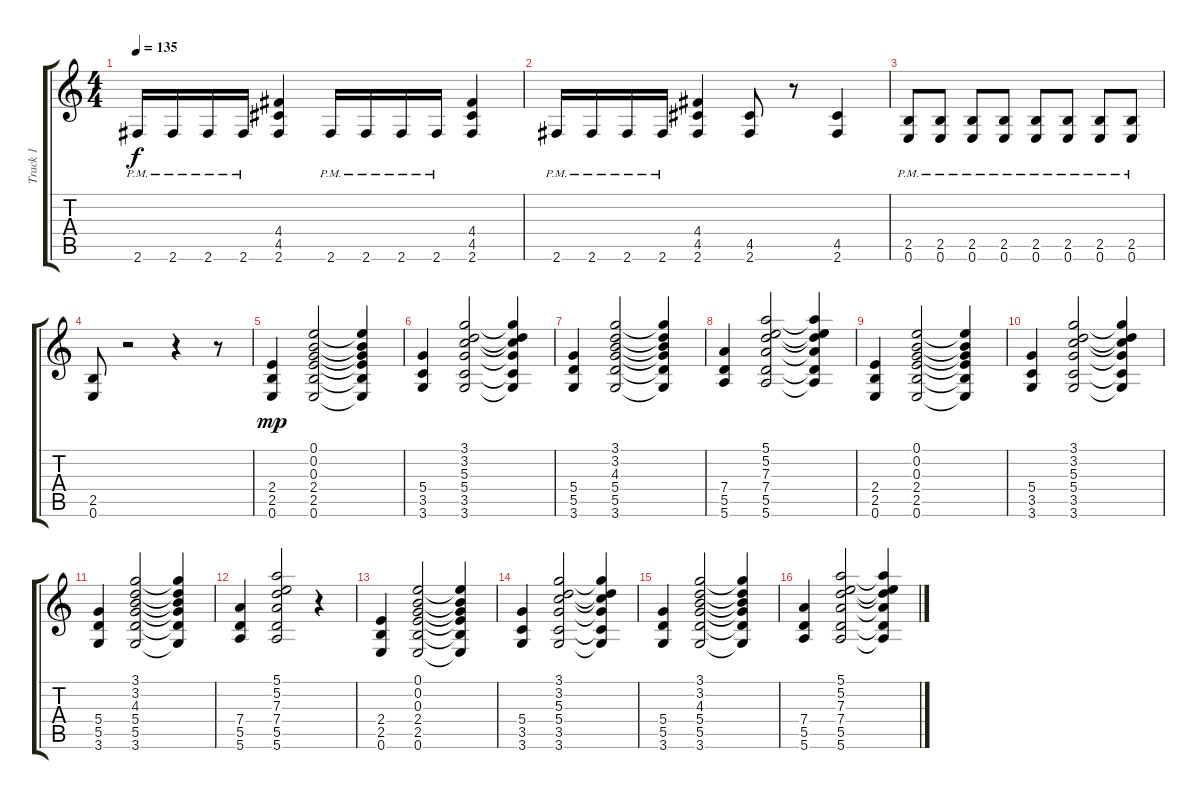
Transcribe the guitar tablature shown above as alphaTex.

\track ("Track 1" "Track 1") {instrument distortionguitar}
\staff {score tabs}
\tuning (E4 B3 G3 D3 A2 E2) {hide}
\ts (4 4)
\tempo 135
\clef g2
\ks c
2.6{pm}.16{dy f} 2.6{pm}.16 2.6{pm}.16 2.6{pm}.16 (4.4 4.5 2.6).4 2.6{pm}.16 2.6{pm}.16 2.6{pm}.16 2.6{pm}.16 (4.4 4.5 2.6).4 |
2.6{pm}.16 2.6{pm}.16 2.6{pm}.16 2.6{pm}.16 (4.4 4.5 2.6).4 (4.5 2.6).8 r.8 (4.5 2.6).4 |
(2.5{pm} 0.6{pm}).8 (2.5{pm} 0.6{pm}).8 (2.5{pm} 0.6{pm}).8 (2.5{pm} 0.6{pm}).8 (2.5{pm} 0.6{pm}).8 (2.5{pm} 0.6{pm}).8 (2.5{pm} 0.6{pm}).8 (2.5{pm} 0.6{pm}).8 |
(2.5 0.6).8 r.2 r.4 r.8 |
(2.4 2.5 0.6).4{dy mp} (0.1 0.2 0.3 2.4 2.5 0.6).2 (0.1{t} 0.2{t} 0.3{t} 2.4{t} 2.5{t} 0.6{t}).4 |
(5.4 3.5 3.6).4 (3.1 3.2 5.3 5.4 3.5 3.6).2 (3.1{t} 3.2{t} 5.3{t} 5.4{t} 3.5{t} 3.6{t}).4 |
(5.4 5.5 3.6).4 (3.1 3.2 4.3 5.4 5.5 3.6).2 (3.1{t} 3.2{t} 4.3{t} 5.4{t} 5.5{t} 3.6{t}).4 |
(7.4 5.5 5.6).4 (5.1 5.2 7.3 7.4 5.5 5.6).2 (5.1{t} 5.2{t} 7.3{t} 7.4{t} 5.5{t} 5.6{t}).4 |
(2.4 2.5 0.6).4 (0.1 0.2 0.3 2.4 2.5 0.6).2 (0.1{t} 0.2{t} 0.3{t} 2.4{t} 2.5{t} 0.6{t}).4 |
(5.4 3.5 3.6).4 (3.1 3.2 5.3 5.4 3.5 3.6).2 (3.1{t} 3.2{t} 5.3{t} 5.4{t} 3.5{t} 3.6{t}).4 |
(5.4 5.5 3.6).4 (3.1 3.2 4.3 5.4 5.5 3.6).2 (3.1{t} 3.2{t} 4.3{t} 5.4{t} 5.5{t} 3.6{t}).4 |
(7.4 5.5 5.6).4 (5.1 5.2 7.3 7.4 5.5 5.6).2 r.4 |
(2.4 2.5 0.6).4 (0.1 0.2 0.3 2.4 2.5 0.6).2 (0.1{t} 0.2{t} 0.3{t} 2.4{t} 2.5{t} 0.6{t}).4 |
(5.4 3.5 3.6).4 (3.1 3.2 5.3 5.4 3.5 3.6).2 (3.1{t} 3.2{t} 5.3{t} 5.4{t} 3.5{t} 3.6{t}).4 |
(5.4 5.5 3.6).4 (3.1 3.2 4.3 5.4 5.5 3.6).2 (3.1{t} 3.2{t} 4.3{t} 5.4{t} 5.5{t} 3.6{t}).4 |
(7.4 5.5 5.6).4 (5.1 5.2 7.3 7.4 5.5 5.6).2 (5.1{t} 5.2{t} 7.3{t} 7.4{t} 5.5{t} 5.6{t}).4
